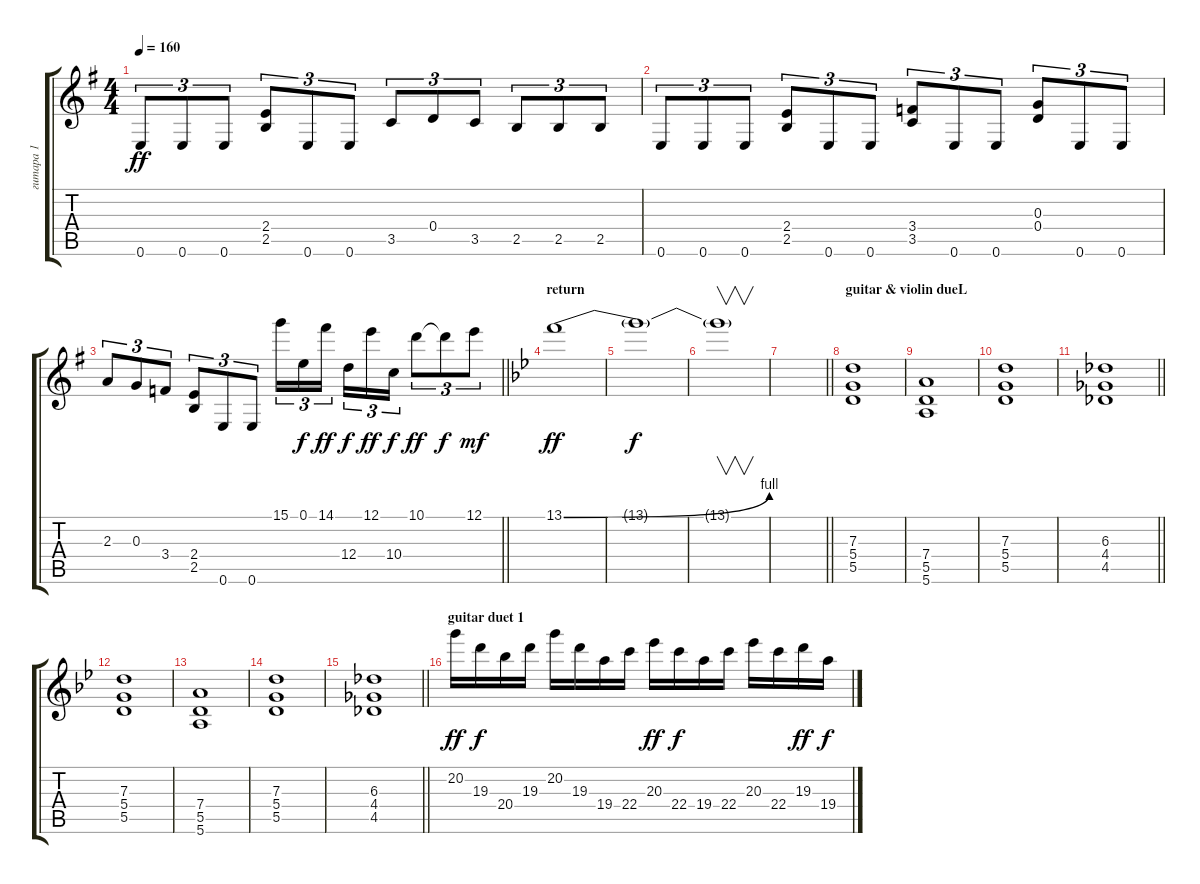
\track ("гитара 1" "гитара 1") {instrument distortionguitar}
\staff {score tabs}
\tuning (E4 B3 G3 D3 A2 E2) {hide}
\ts (4 4)
\tempo 160
\clef g2
\ks eminor
0.6.8{tu (3 2) dy ff} 0.6.8{tu (3 2)} 0.6.8{tu (3 2)} (2.4 2.5).8{tu (3 2)} 0.6.8{tu (3 2)} 0.6.8{tu (3 2)} 3.5.8{tu (3 2)} 0.4.8{tu (3 2)} 3.5.8{tu (3 2)} 2.5.8{tu (3 2)} 2.5.8{tu (3 2)} 2.5.8{tu (3 2)} |
0.6.8{tu (3 2)} 0.6.8{tu (3 2)} 0.6.8{tu (3 2)} (2.4 2.5).8{tu (3 2)} 0.6.8{tu (3 2)} 0.6.8{tu (3 2)} (3.4 3.5).8{tu (3 2)} 0.6.8{tu (3 2)} 0.6.8{tu (3 2)} (0.3 0.4).8{tu (3 2)} 0.6.8{tu (3 2)} 0.6.8{tu (3 2)} |
\barLineRight lightlight
2.3.8{tu (3 2)} 0.3.8{tu (3 2)} 3.4.8{tu (3 2)} (2.4 2.5).8{tu (3 2)} 0.6.8{tu (3 2)} 0.6.8{tu (3 2)} 15.1.16{tu (3 2)} 0.1.16{tu (3 2) dy f} 14.1.16{tu (3 2) dy ff beam splitsecondary} 12.4.16{tu (3 2) dy f} 12.1.16{tu (3 2) dy ff} 10.4.16{tu (3 2) dy f} 10.1.8{tu (3 2) dy ff} 10.1{t}.8{tu (3 2) dy f} 12.1.8{tu (3 2) dy mf} |
\section ("" "return")
\ks gminor
13.1{be (bend 0 0 60 4)}.1{dy ff} |
13.1{t}.1{dy f} |
13.1{t}.1{v} |
\barLineRight lightlight
|
\section ("" "guitar & violin dueL")
(7.3 5.4 5.5).1 |
(7.4 5.5 5.6).1 |
(7.3 5.4 5.5).1 |
\barLineRight lightlight
(6.3 4.4 4.5).1 |
(7.3 5.4 5.5).1 |
(7.4 5.5 5.6).1 |
(7.3 5.4 5.5).1 |
\barLineRight lightlight
(6.3 4.4 4.5).1 |
\section ("" "guitar duet 1")
20.2.16{dy ff instrument overdrivenguitar} 19.3.16{dy f} 20.4.16 19.3.16 20.2.16 19.3.16 19.4.16 22.4.16 20.3.16{dy ff} 22.4.16{dy f} 19.4.16 22.4.16 20.3.16 22.4.16 19.3.16{dy ff} 19.4.16{dy f}
